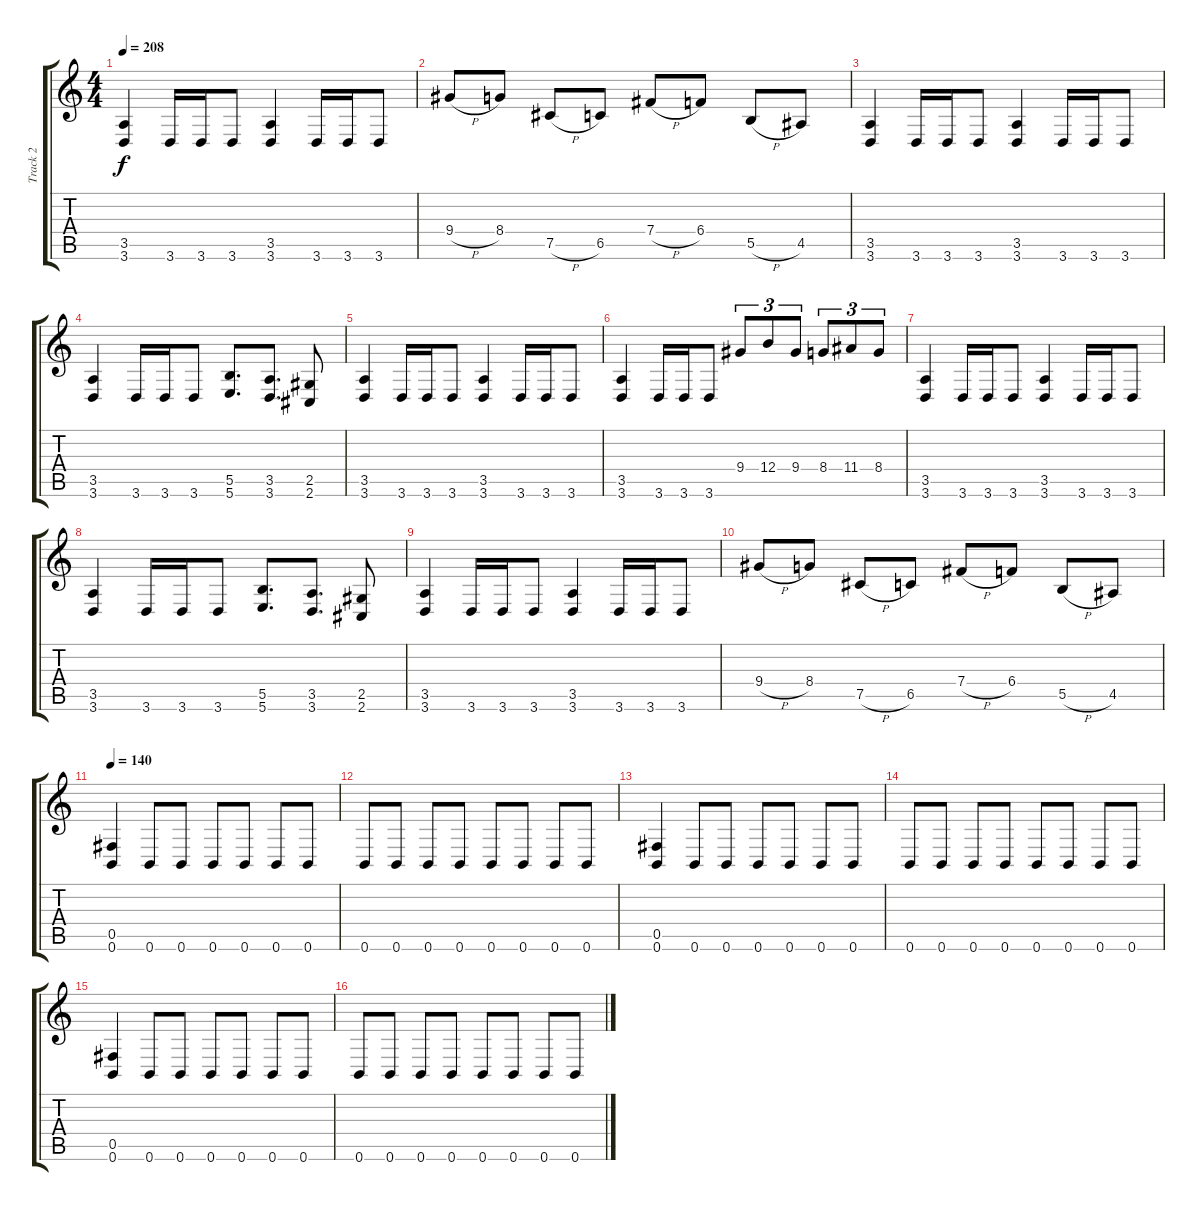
\track ("Track 2" "Track 2") {instrument distortionguitar}
\staff {score tabs}
\tuning (Db4 Ab3 E3 B2 Gb2 B1) {hide}
\ts (4 4)
\tempo 208
\clef g2
\ks c
(3.5 3.6).4{dy f} 3.6.16 3.6.16 3.6.8 (3.5 3.6).4 3.6.16 3.6.16 3.6.8 |
9.4{h}.8 8.4.8 7.5{h}.8 6.5.8 7.4{h}.8 6.4.8 5.5{h}.8 4.5.8 |
(3.5 3.6).4 3.6.16 3.6.16 3.6.8 (3.5 3.6).4 3.6.16 3.6.16 3.6.8 |
(3.5 3.6).4 3.6.16 3.6.16 3.6.8 (5.5 5.6).8{d} (3.5 3.6).8{d} (2.5 2.6).8 |
(3.5 3.6).4 3.6.16 3.6.16 3.6.8 (3.5 3.6).4 3.6.16 3.6.16 3.6.8 |
(3.5 3.6).4 3.6.16 3.6.16 3.6.8 9.4.8{tu (3 2)} 12.4.8{tu (3 2)} 9.4.8{tu (3 2)} 8.4.8{tu (3 2)} 11.4.8{tu (3 2)} 8.4.8{tu (3 2)} |
(3.5 3.6).4 3.6.16 3.6.16 3.6.8 (3.5 3.6).4 3.6.16 3.6.16 3.6.8 |
(3.5 3.6).4 3.6.16 3.6.16 3.6.8 (5.5 5.6).8{d} (3.5 3.6).8{d} (2.5 2.6).8 |
(3.5 3.6).4 3.6.16 3.6.16 3.6.8 (3.5 3.6).4 3.6.16 3.6.16 3.6.8 |
9.4{h}.8 8.4.8 7.5{h}.8 6.5.8 7.4{h}.8 6.4.8 5.5{h}.8 4.5.8 |
\tempo 140
(0.5 0.6).4 0.6.8 0.6.8 0.6.8 0.6.8 0.6.8 0.6.8 |
0.6.8 0.6.8 0.6.8 0.6.8 0.6.8 0.6.8 0.6.8 0.6.8 |
(0.5 0.6).4 0.6.8 0.6.8 0.6.8 0.6.8 0.6.8 0.6.8 |
0.6.8 0.6.8 0.6.8 0.6.8 0.6.8 0.6.8 0.6.8 0.6.8 |
(0.5 0.6).4 0.6.8 0.6.8 0.6.8 0.6.8 0.6.8 0.6.8 |
0.6.8 0.6.8 0.6.8 0.6.8 0.6.8 0.6.8 0.6.8 0.6.8
